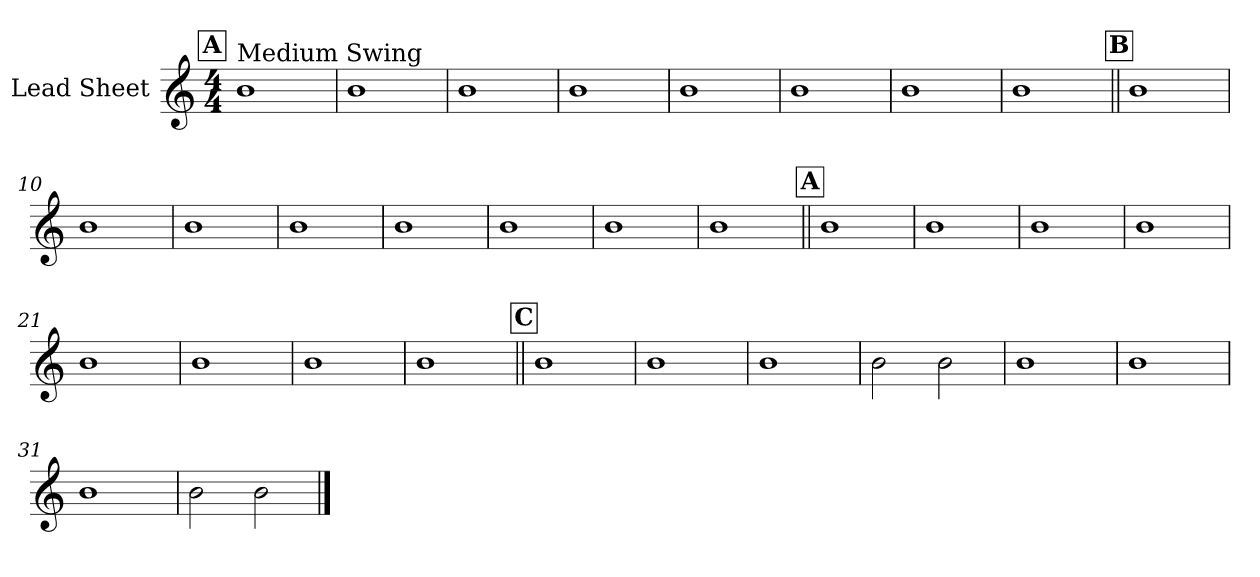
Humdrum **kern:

**kern
*part1
*staff1
*I"Lead Sheet
*clefG2
*k[]
*M4/4
!!LO:REH:place=s1:a:fs=14:t=A
=1
!LO:TX:a:t=Medium Swing
1b
=2
1b
=3
1b
=4
1b
!!LO:LB:g=z
=5
1b
=6
1b
=7
1b
=8
1b
!!LO:LB:g=z
!!LO:REH:place=s1:a:fs=14:t=B
=9||
1b
=10
1b
=11
1b
=12
1b
!!LO:LB:g=z
=13
1b
=14
1b
=15
1b
=16
1b
!!LO:LB:g=z
!!LO:REH:place=s1:a:fs=14:t=A
=17||
1b
=18
1b
=19
1b
=20
1b
!!LO:LB:g=z
=21
1b
=22
1b
=23
1b
=24
1b
!!LO:LB:g=z
!!LO:REH:place=s1:a:fs=14:t=C
=25||
1b
=26
1b
=27
1b
=28
2b\
2b\
!!LO:LB:g=z
=29
1b
=30
1b
=31
1b
=32
2b\
2b\
==
*-
